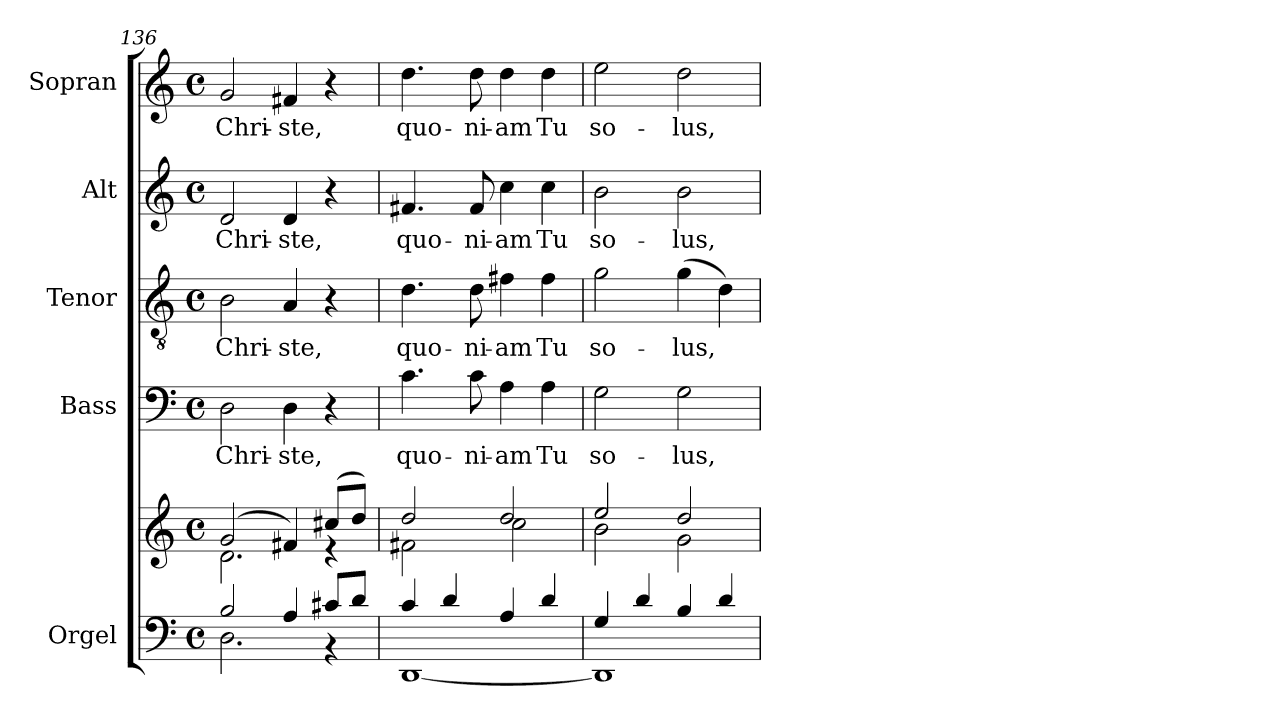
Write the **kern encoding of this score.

**kern	**kern	**kern	**text	**kern	**text	**kern	**text	**kern	**text
*part5	*part5	*part4	*part4	*part3	*part3	*part2	*part2	*part1	*part1
*staff6	*staff5	*staff4	*staff4	*staff3	*staff3	*staff2	*staff2	*staff1	*staff1
*I"Orgel	*	*I"Bass	*	*I"Tenor	*	*I"Alt	*	*I"Sopran	*
*I'Org.	*	*I'B.	*	*I'T.	*	*I'A.	*	*I'S.	*
*clefF4	*clefG2	*clefF4	*	*clefGv2	*	*clefG2	*	*clefG2	*
*k[]	*k[]	*k[]	*	*k[]	*	*k[]	*	*k[]	*
*C:	*C:	*C:	*	*C:	*	*C:	*	*C:	*
*M4/4	*M4/4	*M4/4	*	*M4/4	*	*M4/4	*	*M4/4	*
*met(c)	*met(c)	*met(c)	*	*met(c)	*	*met(c)	*	*met(c)	*
=136	=136	=136	=136	=136	=136	=136	=136	=136	=136
*^	*^	*	*	*	*	*	*	*	*
!	!	!	!	!	!LO:LY:b	!	!LO:LY:b	!	!LO:LY:b	!	!LO:LY:b
2B/	2.D\	(2g/	2.d\	2D\	Chri-	2B\	Chri-	2d/	Chri-	2g/	Chri-
!	!	!	!	!	!LO:LY:b	!	!LO:LY:b	!	!LO:LY:b	!	!LO:LY:b
4A/	.	4f#X/)	.	4D\	-ste,	4A/	-ste,	4d/	-ste,	4f#X/	-ste,
8c#X/L	4r	(>8cc#X/L	4re	4r	.	4r	.	4r	.	4r	.
8d/J	.	8dd/J)	.	.	.	.	.	.	.	.	.
!!LO:PB:g=z
=137	=137	=137	=137	=137	=137	=137	=137	=137	=137	=137	=137
!	!	!	!	!	!LO:LY:b	!	!LO:LY:b	!	!LO:LY:b	!	!LO:LY:b
4c/	[<1DD	2dd/	2f#X\	4.c\	quo-	4.d\	quo-	4.f#X/	quo-	4.dd\	quo-
4d/	.	.	.	.	.	.	.	.	.	.	.
!	!	!	!	!	!LO:LY:b	!	!LO:LY:b	!	!LO:LY:b	!	!LO:LY:b
.	.	.	.	8c\	-ni-	8d\	-ni-	8f#/	-ni-	8dd\	-ni-
!	!	!	!	!	!LO:LY:b	!	!LO:LY:b	!	!LO:LY:b	!	!LO:LY:b
4A/	.	2dd/	2cc\	4A\	-am	4f#X\	-am	4cc\	-am	4dd\	-am
!	!	!	!	!	!LO:LY:b	!	!LO:LY:b	!	!LO:LY:b	!	!LO:LY:b
4d/	.	.	.	4A\	Tu	4f#\	Tu	4cc\	Tu	4dd\	Tu
=138	=138	=138	=138	=138	=138	=138	=138	=138	=138	=138	=138
!	!	!	!	!	!LO:LY:b	!	!LO:LY:b	!	!LO:LY:b	!	!LO:LY:b
4G/	1DD]	2ee/	2b\	2G\	so-	2g\	so-	2b\	so-	2ee\	so-
4d/	.	.	.	.	.	.	.	.	.	.	.
!	!	!	!	!	!LO:LY:b	!	!LO:LY:b	!	!LO:LY:b	!	!LO:LY:b
4B/	.	2dd/	2g\	2G\	-lus,	(>4g\	-lus,	2b\	-lus,	2dd\	-lus,
4d/	.	.	.	.	.	4d\)	.	.	.	.	.
*v	*v	*	*	*	*	*	*	*	*	*	*
*	*v	*v	*	*	*	*	*	*	*	*
=	=	=	=	=	=	=	=	=	=
*-	*-	*-	*-	*-	*-	*-	*-	*-	*-
